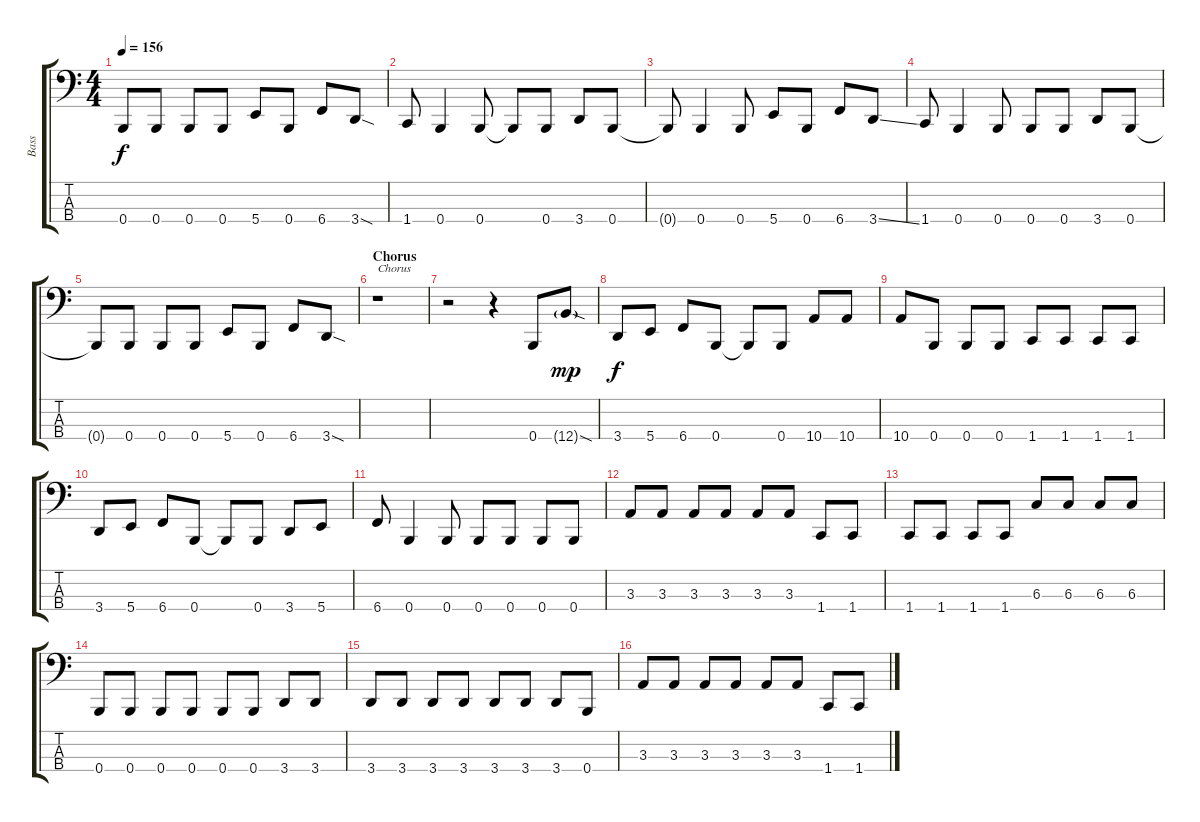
\track ("Bass" "Bass") {instrument electricbasspick}
\staff {score tabs}
\tuning (E2 B1 Gb1 B0) {hide}
\ts (4 4)
\tempo 156
\clef f4
\ks c
0.4{t}.8{dy f} 0.4.8 0.4.8 0.4.8 5.4.8 0.4.8 6.4.8 3.4{sod}.8 |
1.4.8 0.4.4 0.4.8 0.4{t}.8 0.4.8 3.4.8 0.4.8 |
0.4{t}.8 0.4.4 0.4.8 5.4.8 0.4.8 6.4.8 3.4{ss}.8 |
1.4.8 0.4.4 0.4.8 0.4.8 0.4.8 3.4.8 0.4.8 |
0.4{t}.8 0.4.8 0.4.8 0.4.8 5.4.8 0.4.8 6.4.8 3.4{sod}.8 |
\section ("" "Chorus")
r.1{txt "Chorus"} |
r.2 r.4 0.4.8 12.4{sod g}.8{dy mp} |
3.4.8{dy f} 5.4.8 6.4.8 0.4.8 0.4{t}.8 0.4.8 10.4.8 10.4.8 |
10.4.8 0.4.8 0.4.8 0.4.8 1.4.8 1.4.8 1.4.8 1.4.8 |
3.4.8 5.4.8 6.4.8 0.4.8 0.4{t}.8 0.4.8 3.4.8 5.4.8 |
6.4.8 0.4.4 0.4.8 0.4.8 0.4.8 0.4.8 0.4.8 |
3.3.8 3.3.8 3.3.8 3.3.8 3.3.8 3.3.8 1.4.8 1.4.8 |
1.4.8 1.4.8 1.4.8 1.4.8 6.3.8 6.3.8 6.3.8 6.3.8 |
0.4.8 0.4.8 0.4.8 0.4.8 0.4.8 0.4.8 3.4.8 3.4.8 |
3.4.8 3.4.8 3.4.8 3.4.8 3.4.8 3.4.8 3.4.8 0.4.8 |
3.3.8 3.3.8 3.3.8 3.3.8 3.3.8 3.3.8 1.4.8 1.4.8
